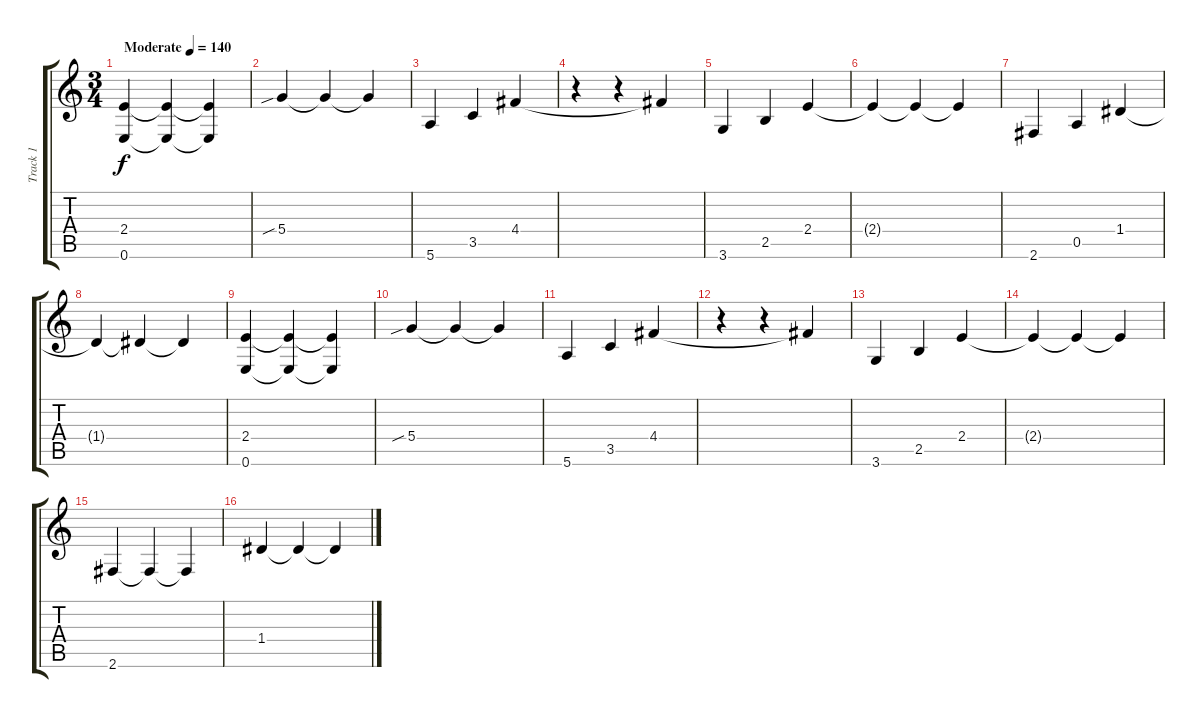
\track ("Track 1" "Track 1") {instrument acousticguitarsteel}
\staff {score tabs}
\tuning (E4 B3 G3 D3 A2 E2) {hide}
\ts (3 4)
\tempo (140 "Moderate")
\clef g2
\ks c
(2.4 0.6).4{dy f instrument acousticguitarsteel} (2.4{t} 0.6{t}).4 (2.4{t} 0.6{t}).4 |
5.4{sib}.4 5.4{t}.4 5.4{t}.4 |
5.6.4 3.5.4 4.4.4 |
r.4 r.4 4.4{t}.4 |
3.6.4 2.5.4 2.4.4 |
2.4{t}.4 2.4{t}.4 2.4{t}.4 |
2.6.4 0.5.4 1.4.4 |
1.4{t}.4 1.4{t}.4 1.4{t}.4 |
(2.4 0.6).4 (2.4{t} 0.6{t}).4 (2.4{t} 0.6{t}).4 |
5.4{sib}.4 5.4{t}.4 5.4{t}.4 |
5.6.4 3.5.4 4.4.4 |
r.4 r.4 4.4{t}.4 |
3.6.4 2.5.4 2.4.4 |
2.4{t}.4 2.4{t}.4 2.4{t}.4 |
2.6.4 2.6{t}.4 2.6{t}.4 |
1.4.4 1.4{t}.4 1.4{t}.4
